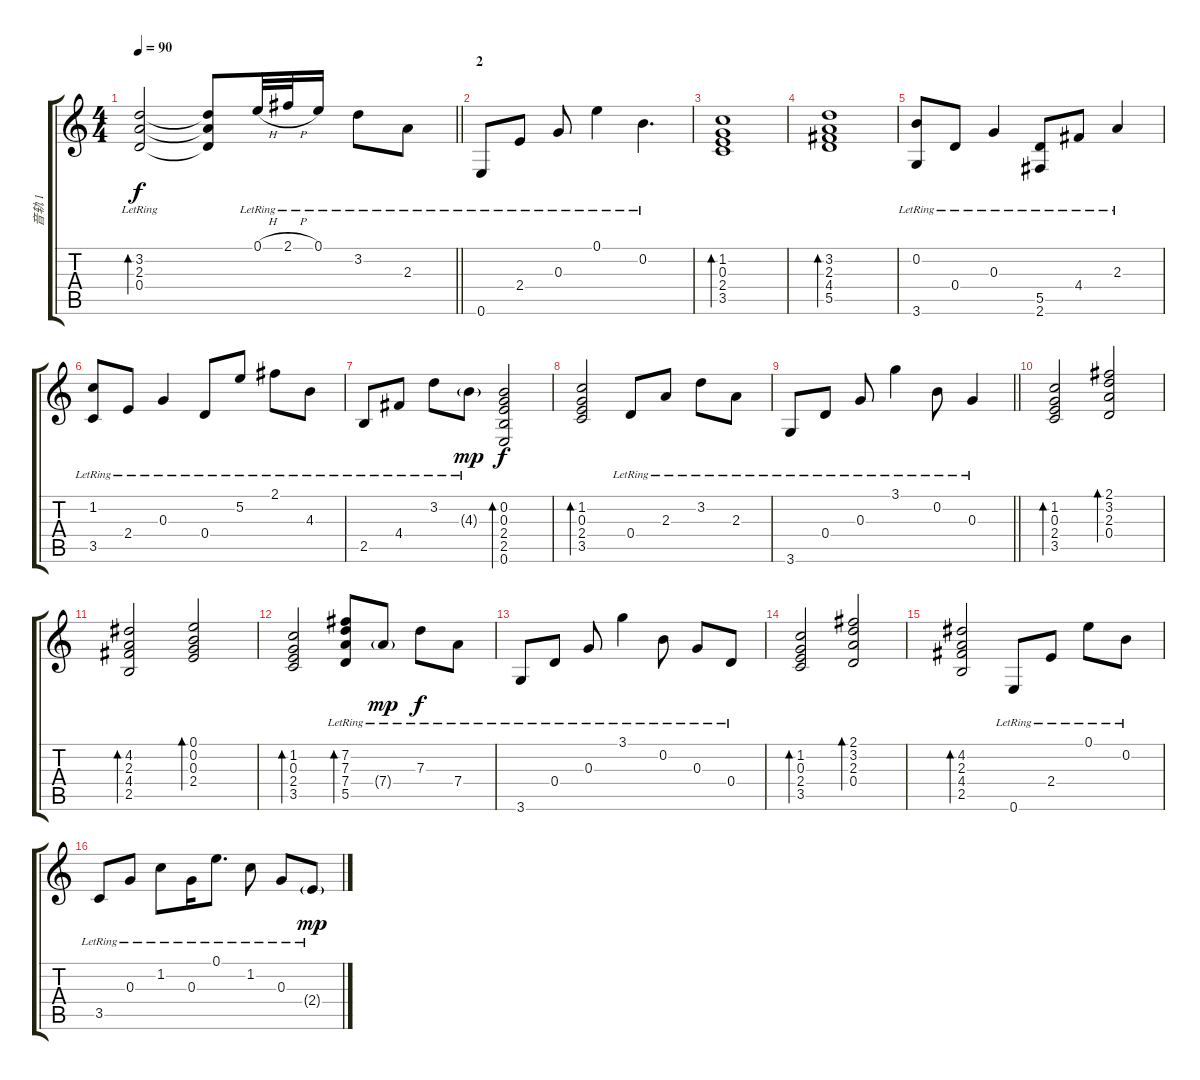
\track ("音轨 1" "音轨 1") {instrument acousticguitarsteel}
\staff {score tabs}
\tuning (E4 B3 G3 D3 A2 E2) {hide}
\ts (4 4)
\tempo 90
\clef g2
\barLineRight lightlight
\ks c
(3.2{lr} 2.3{lr} 0.4{lr}).2{bd 120 dy f} (3.2{t} 2.3{t} 0.4{t}).8 0.1{h lr}.32 2.1{h lr}.32 0.1{lr}.16 3.2{lr}.8 2.3{lr}.8 |
\section ("" "2")
0.6{lr}.8 2.4{lr}.8 0.3{lr}.8 0.1{lr}.4 0.2{lr}.4{d} |
(1.2 0.3 2.4 3.5).1{bd 120} |
(3.2 2.3 4.4 5.5).1{bd 120} |
(0.2{lr} 3.6{lr}).8 0.4{lr}.8 0.3{lr}.4 (5.5{lr} 2.6{lr}).8 4.4{lr}.8 2.3{lr}.4 |
(1.2{lr} 3.5{lr}).8 2.4{lr}.8 0.3{lr}.4 0.4{lr}.8 5.2{lr}.8 2.1{lr}.8 4.3{lr}.8 |
2.5{lr}.8 4.4{lr}.8 3.2{lr}.8 4.3{g lr}.8{dy mp} (0.2 0.3 2.4 2.5 0.6).2{bd 120 dy f} |
(1.2 0.3 2.4 3.5).2{bd 120} 0.4{lr}.8 2.3{lr}.8 3.2{lr}.8 2.3{lr}.8 |
\barLineRight lightlight
3.6{lr}.8 0.4{lr}.8 0.3{lr}.8 3.1{lr}.4 0.2{lr}.8 0.3{lr}.4 |
(1.2 0.3 2.4 3.5).2{bd 120} (2.1 3.2 2.3 0.4).2{bd 120} |
(4.2 2.3 4.4 2.5).2{bd 60} (0.1 0.2 0.3 2.4).2{bd 60} |
(1.2 0.3 2.4 3.5).2{bd 120} (7.2{lr} 7.3{lr} 7.4{lr} 5.5{lr}).8{bd 120} 7.4{g lr}.8{dy mp} 7.3{lr}.8{dy f} 7.4{lr}.8 |
3.6{lr}.8 0.4{lr}.8 0.3{lr}.8 3.1{lr}.4 0.2{lr}.8 0.3{lr}.8 0.4{lr}.8 |
(1.2 0.3 2.4 3.5).2{bd 120} (2.1 3.2 2.3 0.4).2{bd 120} |
(4.2 2.3 4.4 2.5).2{bd 60} 0.6{lr}.8 2.4{lr}.8 0.1{lr}.8 0.2{lr}.8 |
3.5{lr}.8 0.3{lr}.8 1.2{lr}.8 0.3{lr}.16 0.1{lr}.8{d} 1.2{lr}.8 0.3{lr}.8 2.4{g lr}.8{dy mp}
